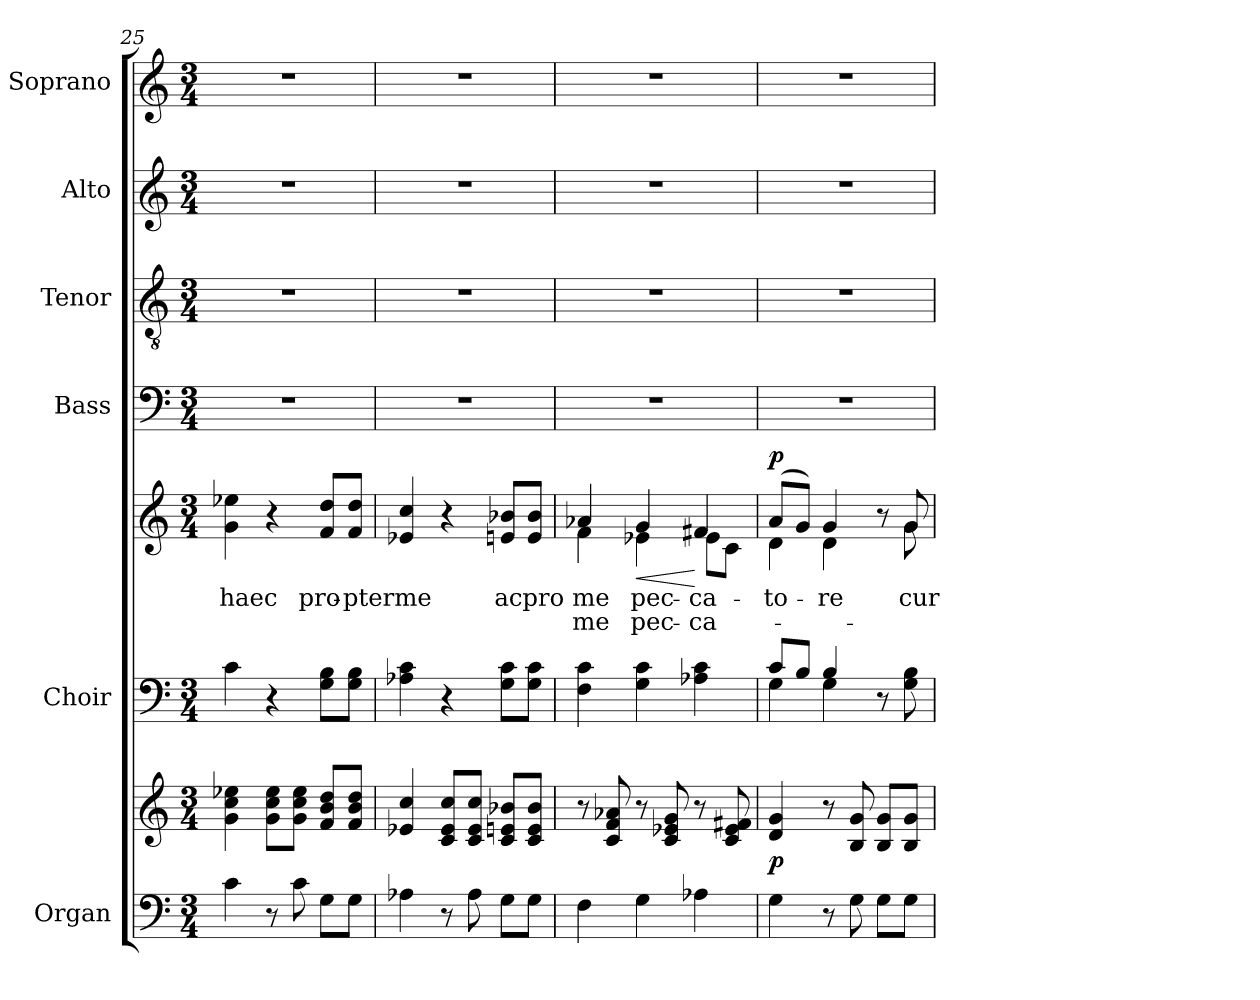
**kern	**kern	**dynam	**kern	**kern	**text	**text	**dynam	**kern	**kern	**kern	**kern
*part6	*part6	*part6	*part5	*part5	*part5	*part5	*part5	*part4	*part3	*part2	*part1
*staff8	*staff7	*staff7/8	*staff6	*staff5	*staff5	*staff5	*staff5/6	*staff4	*staff3	*staff2	*staff1
*I"Organ	*	*	*I"Choir	*	*	*	*	*I"Bass	*I"Tenor	*I"Alto	*I"Soprano
*I'Org.	*	*	*I'Choir	*	*	*	*	*I'B.	*I'T.	*I'A.	*I'S.
*clefF4	*clefG2	*	*clefF4	*clefG2	*	*	*	*clefF4	*clefGv2	*clefG2	*clefG2
*	*	*	*	*	*	*	*	*	*ITrd7c12	*	*
*k[]	*k[]	*	*k[]	*k[]	*	*	*	*k[]	*k[]	*k[]	*k[]
*C:	*C:	*	*C:	*C:	*	*	*	*C:	*C:	*C:	*C:
*M3/4	*M3/4	*	*M3/4	*M3/4	*	*	*	*M3/4	*M3/4	*M3/4	*M3/4
=25	=25	=25	=25	=25	=25	=25	=25	=25	=25	=25	=25
!	!	!	!	!	!LO:LY:b:color=#000000	!	!	!LO:N:vis=1	!LO:N:vis=1	!LO:N:vis=1	!LO:N:vis=1
4ci\	4gi\ 4cci 4ee-Xi	.	4ci\	4gi\ 4ee-Xi	haec	.	.	2.r	2.r	2.r	2.r
8r	8gi\ 8cci\ 8ee-i\L	.	4r	4r	.	.	.	.	.	.	.
8ci\	8gi\ 8cci\ 8ee-i\J	.	.	.	.	.	.	.	.	.	.
!	!	!	!	!	!LO:LY:b:color=#000000	!	!	!	!	!	!
8Gi\L	8fi/ 8bi/ 8ddi/L	.	8Gi\ 8Bi\L	8fi/ 8ddi/L	pro-	.	.	.	.	.	.
!	!	!	!	!	!LO:LY:b:color=#000000	!	!	!	!	!	!
8Gi\J	8fi/ 8bi/ 8ddi/J	.	8Gi\ 8Bi\J	8fi/ 8ddi/J	-pter	.	.	.	.	.	.
=26	=26	=26	=26	=26	=26	=26	=26	=26	=26	=26	=26
!	!	!	!	!	!LO:LY:b:color=#000000	!	!	!LO:N:vis=1	!LO:N:vis=1	!LO:N:vis=1	!LO:N:vis=1
4A-Xi\	4e-Xi/ 4cci	.	4A-Xi\ 4ci	4e-Xi/ 4cci	me	.	.	2.r	2.r	2.r	2.r
8r	8ci/ 8e-i/ 8cci/L	.	4r	4r	.	.	.	.	.	.	.
8A-i\	8ci/ 8e-i/ 8cci/J	.	.	.	.	.	.	.	.	.	.
!	!	!	!	!	!LO:LY:b:color=#000000	!	!	!	!	!	!
8Gi\L	8ci/ 8eni/ 8b-Xi/L	.	8Gi\ 8ci\L	8eni/ 8b-Xi/L	ac	.	.	.	.	.	.
!	!	!	!	!	!LO:LY:b:color=#000000	!	!	!	!	!	!
8Gi\J	8ci/ 8ei/ 8b-i/J	.	8Gi\ 8ci\J	8ei/ 8b-i/J	pro	.	.	.	.	.	.
=27	=27	=27	=27	=27	=27	=27	=27	=27	=27	=27	=27
!	!	!	!	!	!LO:LY:b:color=#000000	!LO:LY:b:color=#000000	!	!LO:N:vis=1	!LO:N:vis=1	!LO:N:vis=1	!LO:N:vis=1
*	*	*	*	*^	*	*	*	*	*	*	*
4Fi\	8r	.	4Fi\ 4ci	4a-Xi/	4fi\	me	me	.	2.r	2.r	2.r	2.r
.	8ci/ 8fi 8a-Xi	.	.	.	.	.	.	.	.	.	.	.
!	!	!	!	!	!	!LO:LY:b:color=#000000	!LO:LY:b:color=#000000	!LO:HP:b	!	!	!	!
4Gi\	8r	.	4Gi\ 4ci	4gi/	4e-Xi\	pec-	-pec-	<	.	.	.	.
.	8ci/ 8e-Xi 8gi	.	.	.	.	.	.	.	.	.	.	.
!	!	!	!	!	!	!LO:LY:b:color=#000000	!LO:LY:b:color=#000000	!	!	!	!	!
4A-Xi\	8r	.	4A-Xi\ 4ci	4f#Xi/	8e-i\L	-ca-	-ca-	[	.	.	.	.
.	8ci/ 8e-i 8f#Xi	.	.	.	8ci\J	.	.	.	.	.	.	.
!!LO:LB:g=z
=28	=28	=28	=28	=28	=28	=28	=28	=28	=28	=28	=28	=28
*	*	*	*^	*	*	*	*	*	*	*	*	*
!	!	!	!	!	!	!	!LO:LY:b:color=#000000	!	!	!LO:N:vis=1	!LO:N:vis=1	!LO:N:vis=1	!LO:N:vis=1
4Gi\	4di/ 4gi	p	8ci/L	4Gi\	(8ai/L	4di\	-to-	.	p	2.r	2.r	2.r	2.r
.	.	.	8Bi/J	.	8gi/J)	.	.	.	.	.	.	.	.
!	!	!	!	!	!	!	!LO:LY:b:color=#000000	!	!	!	!	!	!
8r	8r	.	4Bi/	4Gi\	4gi/	4di\	-re	.	.	.	.	.	.
8Gi\	8Bi/ 8gi	.	.	.	.	.	.	.	.	.	.	.	.
8Gi\L	8Bi/ 8gi/L	.	8r	4ryy	8r	8ryy	.	.	.	.	.	.	.
!	!	!	!	!	!	!	!LO:LY:b:color=#000000	!	!	!	!	!	!
8Gi\J	8Bi/ 8gi/J	.	8Gi\ 8Bi	.	8gi/	8gi\	cur	.	.	.	.	.	.
*	*	*	*v	*v	*	*	*	*	*	*	*	*	*
*	*	*	*	*v	*v	*	*	*	*	*	*	*
=	=	=	=	=	=	=	=	=	=	=	=
*-	*-	*-	*-	*-	*-	*-	*-	*-	*-	*-	*-
